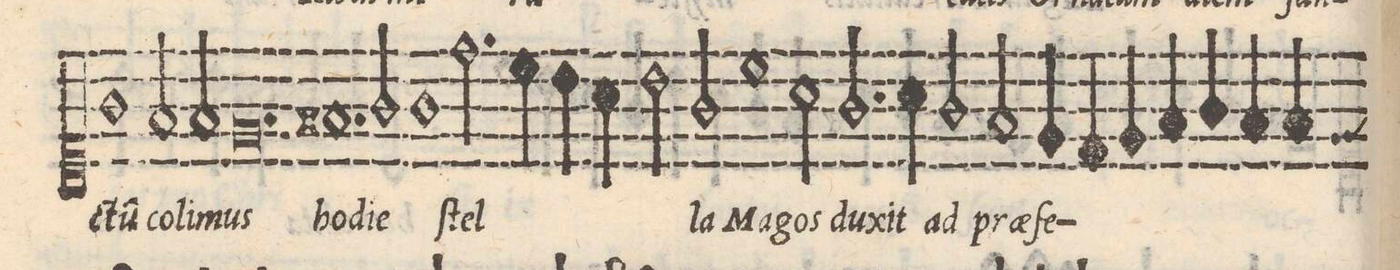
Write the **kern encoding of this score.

**kern	**text
*I"CANTO	*
*clefC1	*
*k[]	*
*met(C|)	*
*M2/1	*
=9-	=9-
1g	-ctu(m)
=10-	=10-
2f/	co-
2f/	-li-
0.e	-mus
=11-	=11-
=12-	=12-
1.f#X	ho-
2g/	-di-
=13-	=13-
1g	-e
2.dd\	ſtel-
4cc\	.
=14-	=14-
4b\	.
4a\	.
2b\	.
2g/	-la
1cc\	Ma-
=15-	=15-
2a\	-gos
2.g/	du-
4a\	-xit
=16-	=16-
2g/	ad
2fny/	pr(ae)-
4e/	-ſe-
4d/	.
4e/	.
4f/	.
=17-	=17-
4g/	.
4f/	.
*custos:e	*
4f/	.
*-	*-
